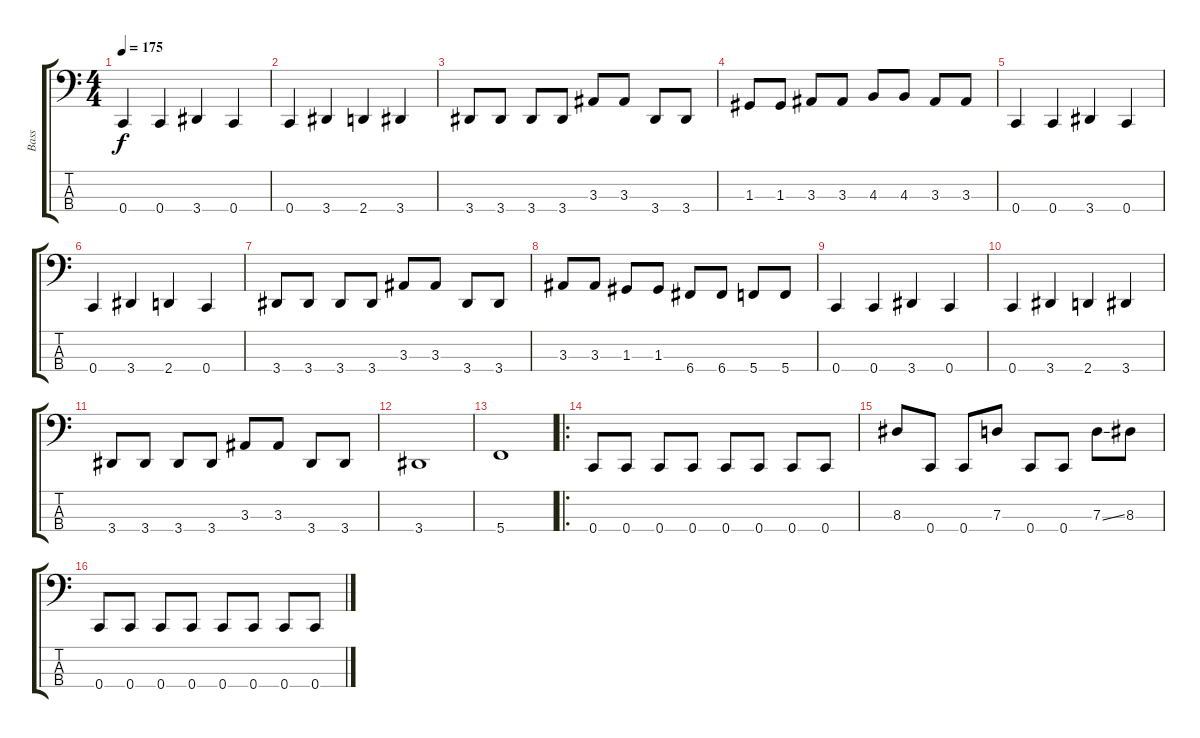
\track ("Bass" "Bass") {instrument electricbasspick}
\staff {score tabs}
\tuning (F2 C2 G1 C1) {hide}
\ts (4 4)
\tempo 175
\clef f4
\ks c
0.4.4{dy f} 0.4.4 3.4.4 0.4.4 |
0.4.4 3.4.4 2.4.4 3.4.4 |
3.4.8 3.4.8 3.4.8 3.4.8 3.3.8 3.3.8 3.4.8 3.4.8 |
1.3.8 1.3.8 3.3.8 3.3.8 4.3.8 4.3.8 3.3.8 3.3.8 |
0.4.4 0.4.4 3.4.4 0.4.4 |
0.4.4 3.4.4 2.4.4 0.4.4 |
3.4.8 3.4.8 3.4.8 3.4.8 3.3.8 3.3.8 3.4.8 3.4.8 |
3.3.8 3.3.8 1.3.8 1.3.8 6.4.8 6.4.8 5.4.8 5.4.8 |
0.4.4 0.4.4 3.4.4 0.4.4 |
0.4.4 3.4.4 2.4.4 3.4.4 |
3.4.8 3.4.8 3.4.8 3.4.8 3.3.8 3.3.8 3.4.8 3.4.8 |
3.4.1 |
5.4.1 |
\ro
0.4.8 0.4.8 0.4.8 0.4.8 0.4.8 0.4.8 0.4.8 0.4.8 |
8.3.8 0.4.8 0.4.8 7.3.8 0.4.8 0.4.8 7.3{ss}.8 8.3.8 |
0.4.8 0.4.8 0.4.8 0.4.8 0.4.8 0.4.8 0.4.8 0.4.8
